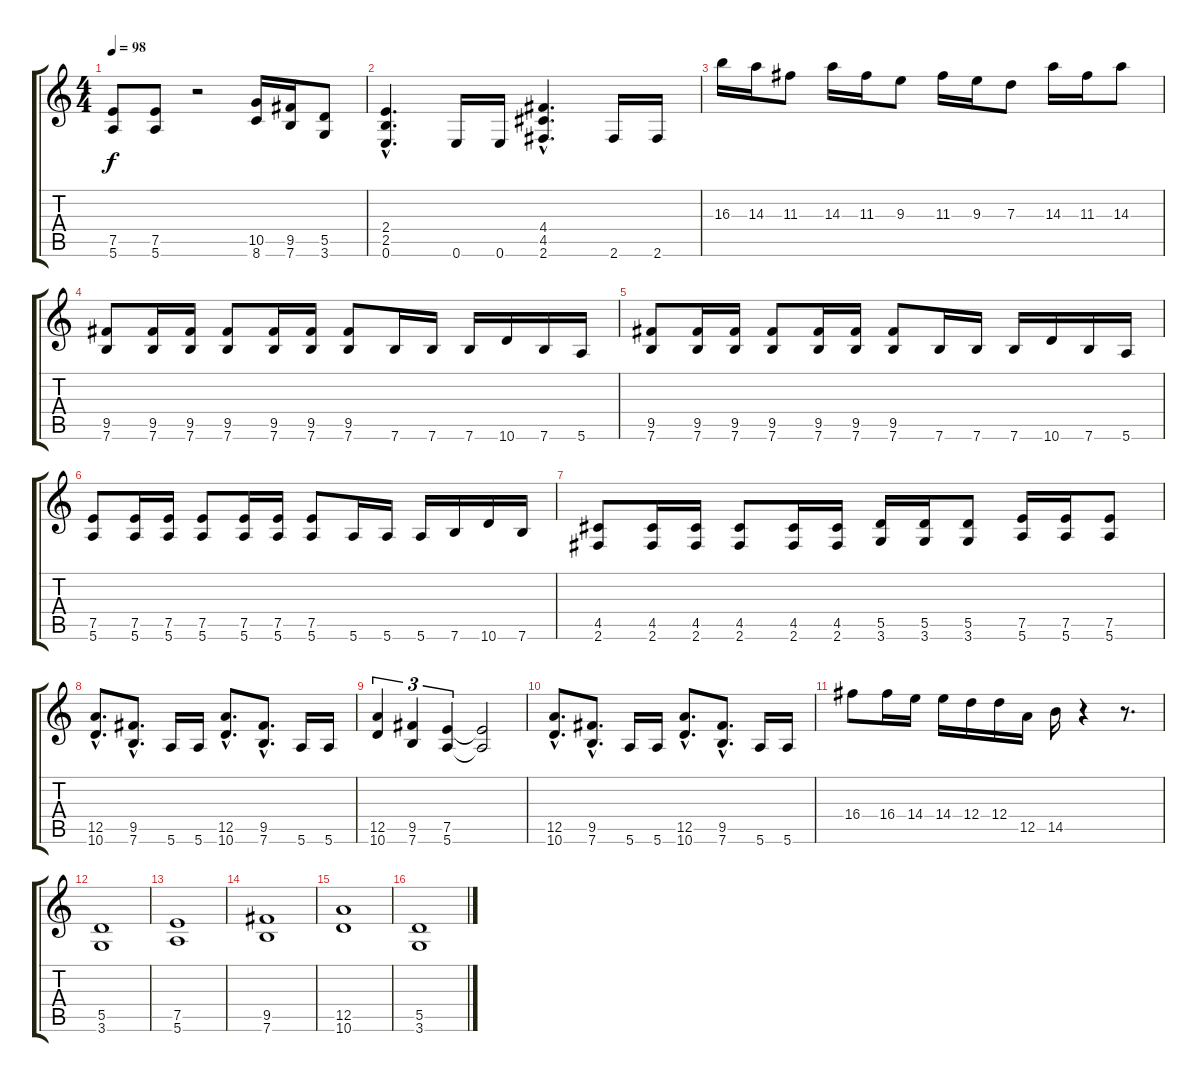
\track "" {instrument distortionguitar}
\staff {score tabs}
\tuning (E4 B3 G3 D3 A2 E2) {hide}
\ts (4 4)
\tempo 98
\clef g2
\ks c
(7.5 5.6).8{dy f} (7.5 5.6).8 r.2 (10.5 8.6).16 (9.5 7.6).16 (5.5 3.6).8 |
(2.4{hac} 2.5{hac} 0.6{hac}).4{d} 0.6.16 0.6.16 (4.4{hac} 4.5{hac} 2.6{hac}).4{d} 2.6.16 2.6.16 |
16.3.16 14.3.16 11.3.8 14.3.16 11.3.16 9.3.8 11.3.16 9.3.16 7.3.8 14.3.16 11.3.16 14.3.8 |
(9.5 7.6).8 (9.5 7.6).16 (9.5 7.6).16 (9.5 7.6).8 (9.5 7.6).16 (9.5 7.6).16 (9.5 7.6).8 7.6.16 7.6.16 7.6.16 10.6.16 7.6.16 5.6.16 |
(9.5 7.6).8 (9.5 7.6).16 (9.5 7.6).16 (9.5 7.6).8 (9.5 7.6).16 (9.5 7.6).16 (9.5 7.6).8 7.6.16 7.6.16 7.6.16 10.6.16 7.6.16 5.6.16 |
(7.5 5.6).8 (7.5 5.6).16 (7.5 5.6).16 (7.5 5.6).8 (7.5 5.6).16 (7.5 5.6).16 (7.5 5.6).8 5.6.16 5.6.16 5.6.16 7.6.16 10.6.16 7.6.16 |
(4.5 2.6).8 (4.5 2.6).16 (4.5 2.6).16 (4.5 2.6).8 (4.5 2.6).16 (4.5 2.6).16 (5.5 3.6).16 (5.5 3.6).16 (5.5 3.6).8 (7.5 5.6).16 (7.5 5.6).16 (7.5 5.6).8 |
(12.5{hac} 10.6{hac}).8{d} (9.5{hac} 7.6{hac}).8{d} 5.6.16 5.6.16 (12.5{hac} 10.6{hac}).8{d} (9.5{hac} 7.6{hac}).8{d} 5.6.16 5.6.16 |
(12.5 10.6).4{tu (3 2)} (9.5 7.6).4{tu (3 2)} (7.5 5.6).4{tu (3 2)} (7.5{t} 5.6{t}).2 |
(12.5{hac} 10.6{hac}).8{d} (9.5{hac} 7.6{hac}).8{d} 5.6.16 5.6.16 (12.5{hac} 10.6{hac}).8{d} (9.5{hac} 7.6{hac}).8{d} 5.6.16 5.6.16 |
16.4.8 16.4.16 14.4.16 14.4.16 12.4.16 12.4.16 12.5.16 14.5.16 r.4 r.8{d} |
(5.5 3.6).1 |
(7.5 5.6).1 |
(9.5 7.6).1 |
(12.5 10.6).1 |
(5.5 3.6).1
